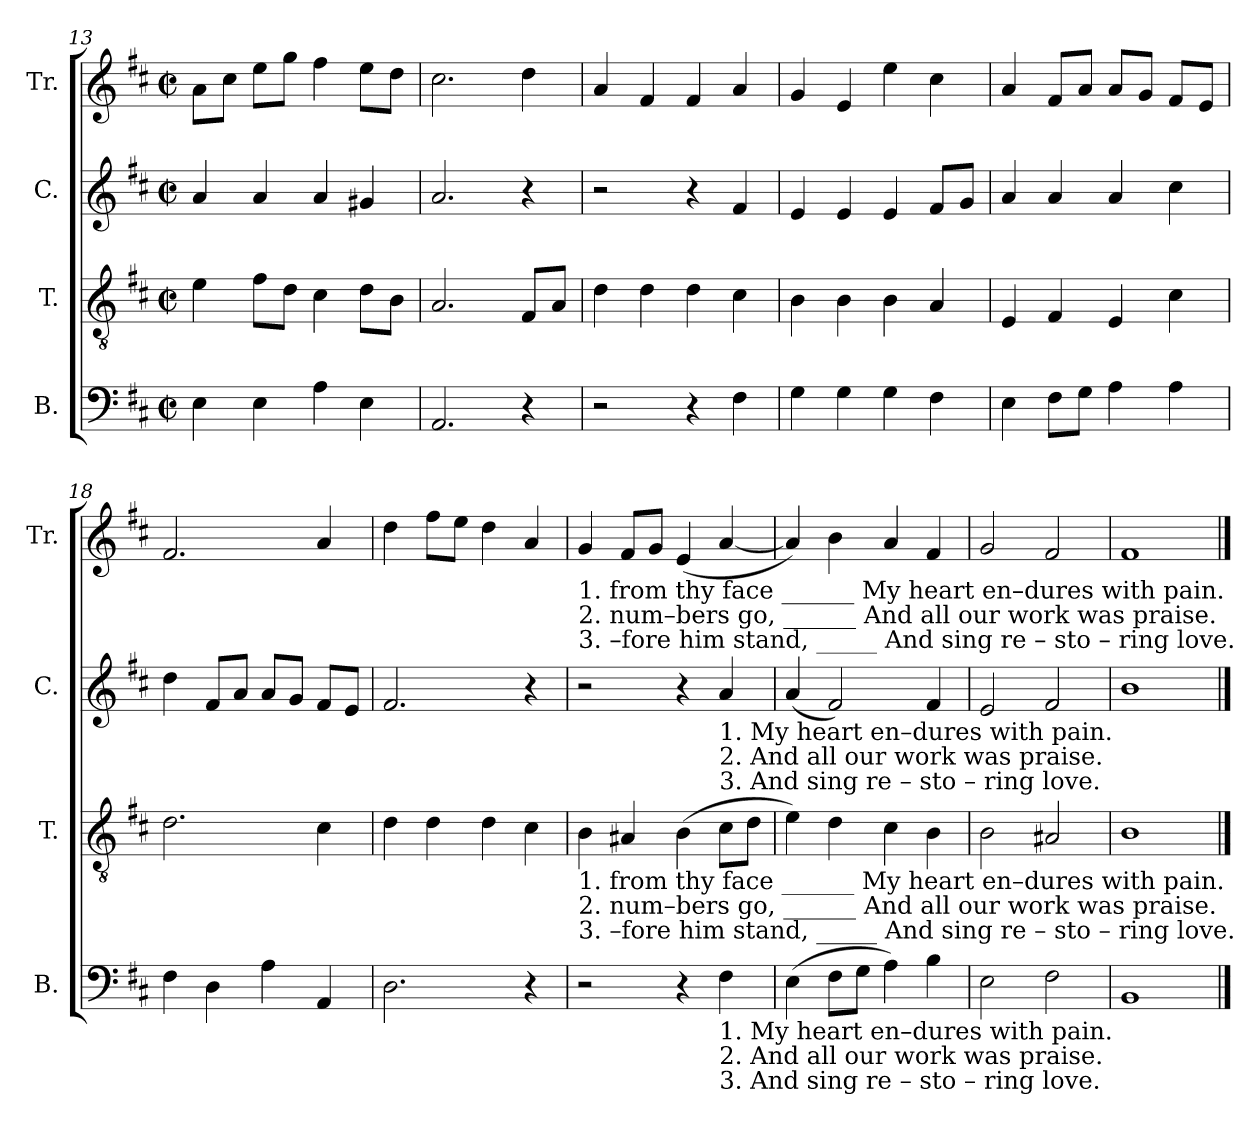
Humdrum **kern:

**kern	**kern	**kern	**kern
*part4	*part3	*part2	*part1
*staff4	*staff3	*staff2	*staff1
*I"B.	*I"T.	*I"C.	*I"Tr.
*I'B.	*I'T.	*I'C.	*I'Tr.
*clefF4	*clefGv2	*clefG2	*clefG2
*k[f#c#]	*k[f#c#]	*k[f#c#]	*k[f#c#]
*M2/2	*M2/2	*M2/2	*M2/2
*met(c|)	*met(c|)	*met(c|)	*met(c|)
=13	=13	=13	=13
4E\	4e\	4a/	8a\L
.	.	.	8cc#\J
4E\	8f#\L	4a/	8ee\L
.	8d\J	.	8gg\J
4A\	4c#\	4a/	4ff#\
4E\	8d\L	4g#X/	8ee\L
.	8B\J	.	8dd\J
=14	=14	=14	=14
2.AA/	2.A/	2.a/	2.cc#\
4r	8F#/L	4r	4dd\
.	8A/J	.	.
=15	=15	=15	=15
2r	4d\	2r	4a/
.	4d\	.	4f#/
4r	4d\	4r	4f#/
4F#\	4c#\	4f#/	4a/
=16	=16	=16	=16
4G\	4B\	4e/	4g/
4G\	4B\	4e/	4e/
4G\	4B\	4e/	4ee\
4F#\	4A/	8f#/L	4cc#\
.	.	8g/J	.
=17	=17	=17	=17
4E\	4E/	4a/	4a/
8F#\L	4F#/	4a/	8f#/L
8G\J	.	.	8a/J
4A\	4E/	4a/	8a/L
.	.	.	8g/J
4A\	4c#\	4cc#\	8f#/L
.	.	.	8e/J
=18	=18	=18	=18
4F#\	2.d\	4dd\	2.f#/
4D\	.	8f#/L	.
.	.	8a/J	.
4A\	.	8a/L	.
.	.	8g/J	.
4AA/	4c#\	8f#/L	4a/
.	.	8e/J	.
=19	=19	=19	=19
2.D\	4d\	2.f#/	4dd\
.	4d\	.	8ff#\L
.	.	.	8ee\J
.	4d\	.	4dd\
4r	4c#\	4r	4a/
!!LO:LB:g=z
=20	=20	=20	=20
!	!	!	!LO:TX:b:t=1.  from  thy  face ______  My  heart  en–dures with pain.
!	!	!	!LO:TX:b:t=2.  num–bers  go,  ______  And   all  our  work  was praise.
!	!	!	!LO:TX:b:t=3.  –fore him stand, _____  And sing re – sto – ring   love.
!	!LO:TX:b:t=1.  from  thy  face ______  My  heart  en–dures with pain.	!	!
!	!LO:TX:b:t=2.  num–bers  go,  ______  And   all  our  work  was praise.	!	!
!	!LO:TX:b:t=3.  –fore him stand, _____  And sing re – sto – ring   love.	!	!
2r	4B\	2r	4g/
.	4A#X/	.	8f#/L
.	.	.	8g/J
4r	(4B\	4r	(4e/
!	!	!LO:TX:b:t=1.  My       heart            en–dures  with  pain.	!
!	!	!LO:TX:b:t=2.  And      all                 our  work was praise.	!
!	!	!LO:TX:b:t=3.  And      sing              re – sto – ring   love.	!
!LO:TX:b:t=1.  My       heart            en–dures  with  pain.	!	!	!
!LO:TX:b:t=2.  And      all                 our  work was praise.	!	!	!
!LO:TX:b:t=3.  And      sing              re – sto – ring   love.	!	!	!
4F#\	8c#\L	4a/	[4a/
.	8d\J	.	.
=21	=21	=21	=21
(4E\	4e\)	(4a/	4a/])
8F#\L	4d\	2f#/)	4b\
8G\J	.	.	.
4A\)	4c#\	.	4a/
4B\	4B\	4f#/	4f#/
=22	=22	=22	=22
2E\	2B\	2e/	2g/
2F#\	2A#X/	2f#/	2f#/
=23	=23	=23	=23
1BB	1B	1b	1f#
==	==	==	==
*-	*-	*-	*-
